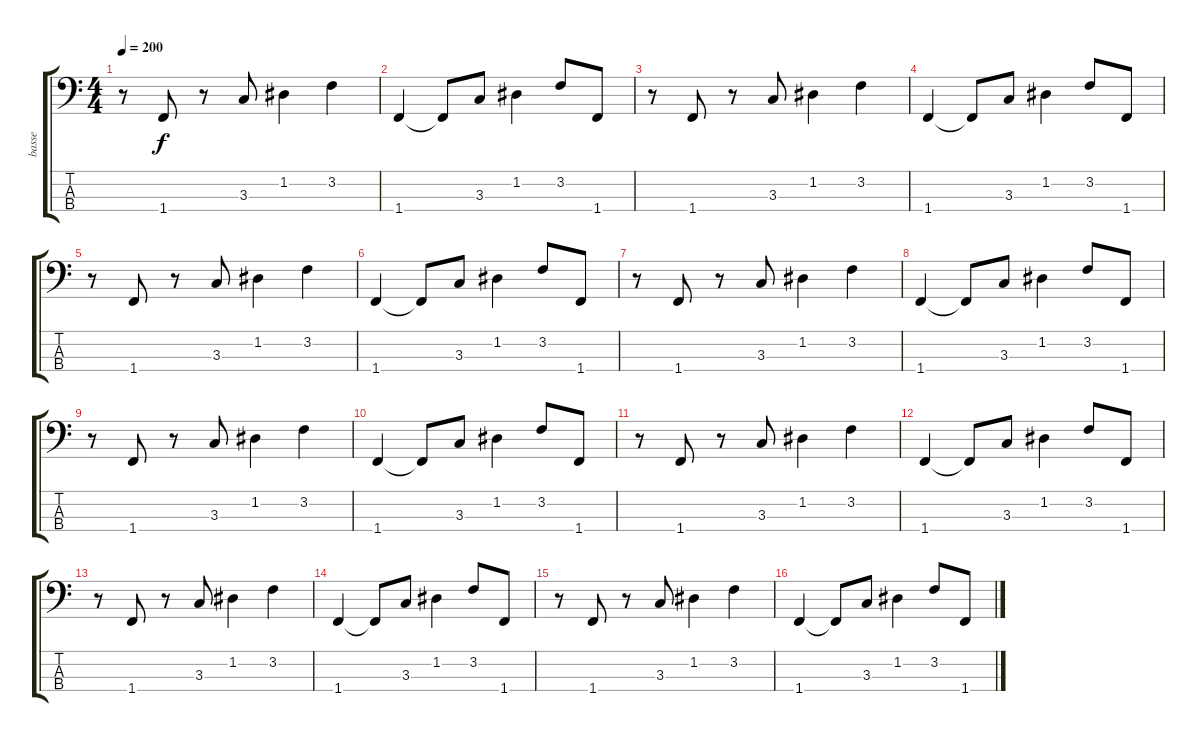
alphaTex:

\track ("basse" "basse") {instrument fretlessbass}
\staff {score tabs}
\tuning (G2 D2 A1 E1) {hide}
\ts (4 4)
\tempo 200
\clef f4
\ks c
r.8{dy f} 1.4.8 r.8 3.3.8 1.2.4 3.2.4 |
1.4.4 1.4{t}.8 3.3.8 1.2.4 3.2.8 1.4.8 |
r.8 1.4.8 r.8 3.3.8 1.2.4 3.2.4 |
1.4.4 1.4{t}.8 3.3.8 1.2.4 3.2.8 1.4.8 |
r.8 1.4.8 r.8 3.3.8 1.2.4 3.2.4 |
1.4.4 1.4{t}.8 3.3.8 1.2.4 3.2.8 1.4.8 |
r.8 1.4.8 r.8 3.3.8 1.2.4 3.2.4 |
1.4.4 1.4{t}.8 3.3.8 1.2.4 3.2.8 1.4.8 |
r.8 1.4.8 r.8 3.3.8 1.2.4 3.2.4 |
1.4.4 1.4{t}.8 3.3.8 1.2.4 3.2.8 1.4.8 |
r.8 1.4.8 r.8 3.3.8 1.2.4 3.2.4 |
1.4.4 1.4{t}.8 3.3.8 1.2.4 3.2.8 1.4.8 |
r.8 1.4.8 r.8 3.3.8 1.2.4 3.2.4 |
1.4.4 1.4{t}.8 3.3.8 1.2.4 3.2.8 1.4.8 |
r.8 1.4.8 r.8 3.3.8 1.2.4 3.2.4 |
1.4.4 1.4{t}.8 3.3.8 1.2.4 3.2.8 1.4.8
